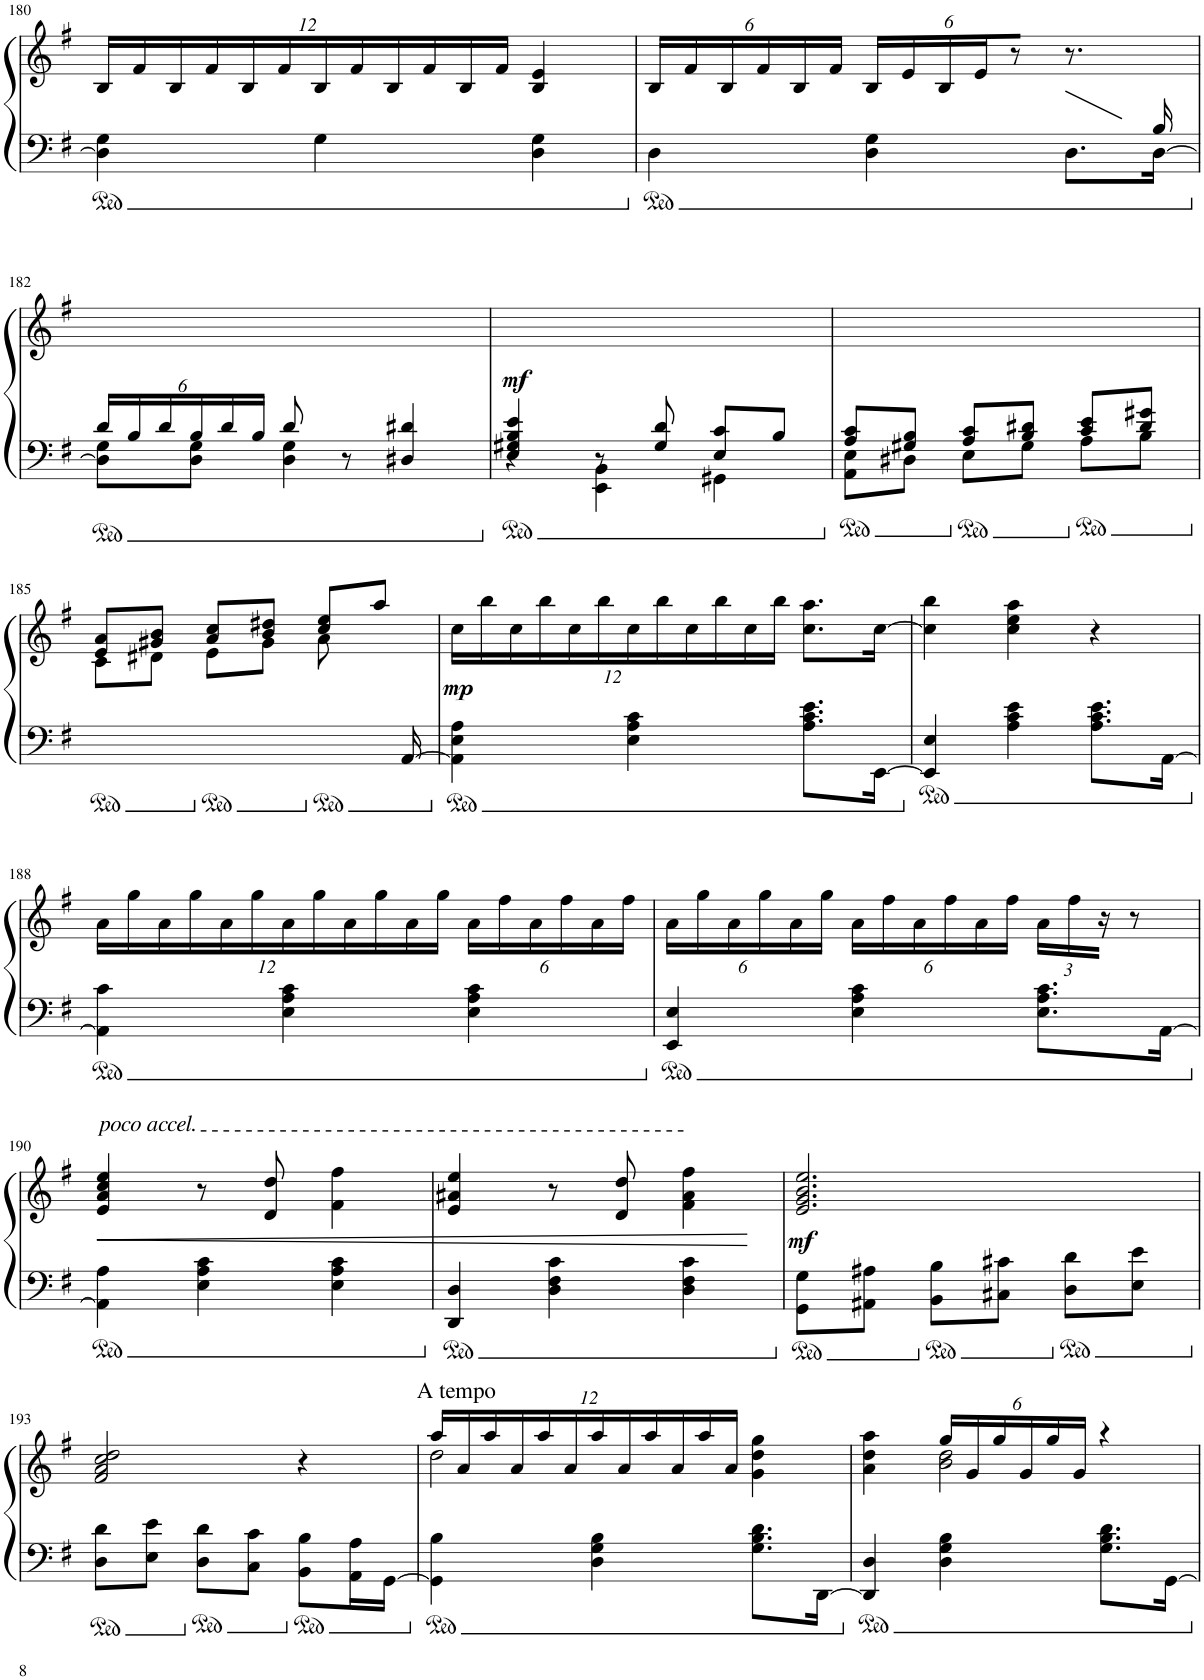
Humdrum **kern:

**kern	**kern	**dynam
*part1	*part1	*part1
*staff2	*staff1	*staff1/2
*I"P1	*	*
!!LO:PB:g=z
*clefF4	*clefG2	*
*k[f#]	*k[f#]	*
*M3/4	*M3/4	*
*	*Xbrackettup	*
=180	=180	=180
4D\] 4G\	24B/LL	.
.	24f#/	.
.	24B/	.
.	24f#/	.
.	24B/	.
.	24f#/	.
4G\	24B/	.
.	24f#/	.
.	24B/	.
.	24f#/	.
.	24B/	.
.	24f#/JJ	.
4D\ 4G\	4B/ 4e/	.
=181	=181	=181
*^	*	*
8.ryy	4D\	24B/LL	.
.	.	24f#/	.
.	.	24B/	.
.	.	24f#/	.
.	.	24B/	.
.	.	24f#/JJ	.
.	4D\ 4G\	24B/LL	.
.	.	24e/	.
.	.	24B/	.
.	.	24e/J	.
.	.	12r	.
.	8.D\L	8.r	.
16B/	[16D\Jk	16ryy	.
!!LO:LB:g=z
=182	=182	=182	=182
*Xbrackettup	*	*	*
24d/LL	8D\] 8G\L	4.ryy	.
24B/	.	.	.
24d/	.	.	.
24B/	8D\ 8G\J	.	.
24d/	.	.	.
24B/JJ	.	.	.
8d/	4D\ 4G\	.	.
8ryy	.	8r	.
4D#X/ 4d#X/	4ryy	4ryy	.
=183	=183	=183	=183
!	!	!	!LO:DY:b
4E/ 4G#X/ 4B/ 4e/	4r	4ryy	mf
8ryy	4EE\ 4BB\	8r	.
8G#/ 8d/	.	4.ryy	.
8E/ 8c/L	4GG#X\	.	.
8B/J	.	.	.
=184	=184	=184	=184
8A/ 8c/L	8AA\ 8E\L	2.ryy	.
8G#X/ 8B/J	8D#X\J	.	.
8A/ 8c/L	8E\L	.	.
8B/ 8d#X/J	8G#\J	.	.
8c/ 8e/L	8A\L	.	.
8d#/ 8g#X/J	8B\J	.	.
*v	*v	*	*
!!LO:LB:g=z
=185	=185	=185
*	*^	*
4ryy	8e/ 8a/L	8c\L	.
.	8g#X/ 8b/J	8d#X\J	.
4ryy	8a/ 8cc/L	8e\L	.
.	8b/ 8dd#X/J	8g#\J	.
8.ryy	8cc/ 8ee/L	8a\	.
.	8aa/J	8ryy	.
[16AA/	.	.	.
*	*v	*v	*
=186	=186	=186
!	!	!LO:DY:b
4AA\] 4E\ 4A\	24cc\LL	mp
.	24bb\	.
.	24cc\	.
.	24bb\	.
.	24cc\	.
.	24bb\	.
4E\ 4A\ 4c\	24cc\	.
.	24bb\	.
.	24cc\	.
.	24bb\	.
.	24cc\	.
.	24bb\JJ	.
8.A\ 8.c\ 8.e\L	8.cc\ 8.aa\L	.
[16EE\Jk	[16cc\Jk	.
=187	=187	=187
4EE/] 4E/	4cc\] 4bb\	.
4A\ 4c\ 4e\	4cc\ 4ee\ 4aa\	.
8.A\ 8.c\ 8.e\L	4r	.
[16AA\Jk	.	.
!!LO:LB:g=z
=188	=188	=188
4AA\] 4c\	24a\LL	.
.	24gg\	.
.	24a\	.
.	24gg\	.
.	24a\	.
.	24gg\	.
4E\ 4A\ 4c\	24a\	.
.	24gg\	.
.	24a\	.
.	24gg\	.
.	24a\	.
.	24gg\JJ	.
4E\ 4A\ 4c\	24a\LL	.
.	24ff#\	.
.	24a\	.
.	24ff#\	.
.	24a\	.
.	24ff#\JJ	.
=189	=189	=189
4EE/ 4E/	24a\LL	.
.	24gg\	.
.	24a\	.
.	24gg\	.
.	24a\	.
.	24gg\JJ	.
4E\ 4A\ 4c\	24a\LL	.
.	24ff#\	.
.	24a\	.
.	24ff#\	.
.	24a\	.
.	24ff#\JJ	.
8.E\ 8.A\ 8.c\L	24a\LL	.
.	24ff#\	.
.	24r	.
.	8r	.
[16AA\Jk	.	.
!!LO:LB:g=z
=190	=190	=190
!	!LO:TX:a:i:t=poco accel.	!
4AA\] 4A\	4e/ 4a/ 4cc/ 4ee/	.
4E\ 4A\ 4c\	8r	.
.	8d/ 8dd/	.
4E\ 4A\ 4c\	4f#\ 4ff#\	.
=191	=191	=191
4DD/ 4D/	4e/ 4a#X/ 4ee/	.
4D\ 4F#\ 4c\	8r	.
.	8d/ 8dd/	.
4D\ 4F#\ 4c\	4f#\ 4a#\ 4ff#\	.
=192	=192	=192
!	!	!LO:DY:b
8GG\ 8G\L	2.e/ 2.g/ 2.b/ 2.ee/	mf
8AA#X\ 8A#X\J	.	.
8BB\ 8B\L	.	.
8C#X\ 8c#X\J	.	.
8D\ 8d\L	.	.
8E\ 8e\J	.	.
!!LO:LB:g=z
=193	=193	=193
8D\ 8d\L	2f#/ 2a/ 2cc/ 2dd/	.
8E\ 8e\J	.	.
8D\ 8d\L	.	.
8C\ 8c\J	.	.
8BB\ 8B\L	4r	.
16AA\ 16A\L	.	.
[16GG\JJ	.	.
=194	=194	=194
*	*^	*
!	!LO:TX:a:t=A tempo	!	!
4GG\] 4B\	24aa/LL	2dd\	.
.	24a/	.	.
.	24aa/	.	.
.	24a/	.	.
.	24aa/	.	.
.	24a/	.	.
4D\ 4G\ 4B\	24aa/	.	.
.	24a/	.	.
.	24aa/	.	.
.	24a/	.	.
.	24aa/	.	.
.	24a/JJ	.	.
8.G\ 8.B\ 8.d\L	4g\ 4dd\ 4gg\	4ryy	.
[16DD\Jk	.	.	.
=195	=195	=195	=195
4DD/] 4D/	4a\ 4dd\ 4aa\	4ryy	.
4D\ 4G\ 4B\	24gg/LL	2b\ 2dd\	.
.	24g/	.	.
.	24gg/	.	.
.	24g/	.	.
.	24gg/	.	.
.	24g/JJ	.	.
8.G\ 8.B\ 8.d\L	4r	.	.
[16GG\Jk	.	.	.
*	*v	*v	*
=	=	=
*-	*-	*-
